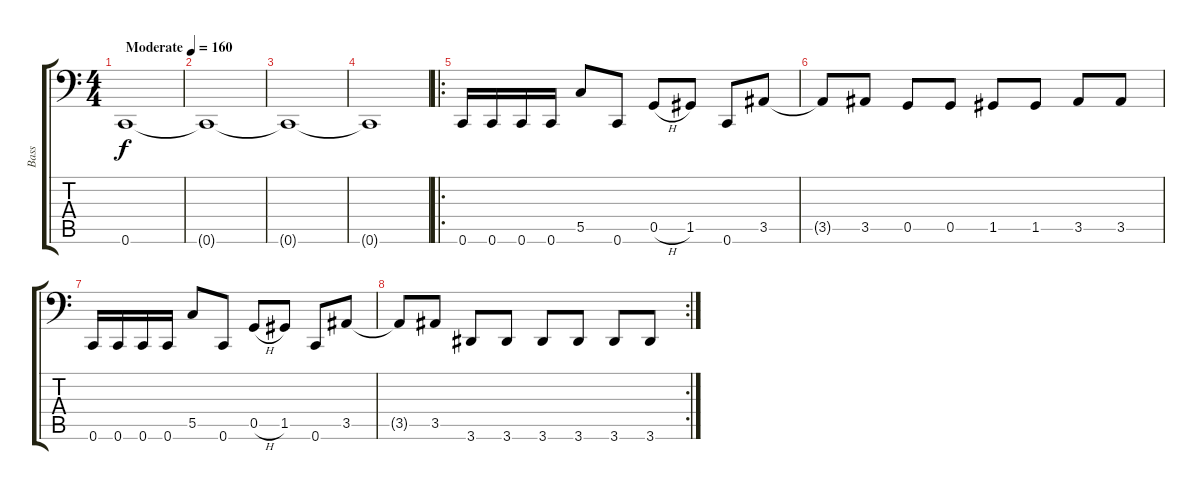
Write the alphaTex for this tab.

\track ("Bass" "Bass") {instrument electricbasspick}
\staff {score tabs}
\tuning (D3 A2 F2 C2 G1 C1) {hide}
\ts (4 4)
\tempo (160 "Moderate")
\clef f4
\ks c
0.6.1{dy f volume 13 instrument electricbasspick} |
0.6{t}.1 |
0.6{t}.1 |
0.6{t}.1 |
\ro
0.6.16 0.6.16 0.6.16 0.6.16 5.5.8 0.6.8 0.5{h}.8 1.5.8 0.6.8 3.5.8 |
3.5{t}.8 3.5.8 0.5.8 0.5.8 1.5.8 1.5.8 3.5.8 3.5.8 |
0.6.16 0.6.16 0.6.16 0.6.16 5.5.8 0.6.8 0.5{h}.8 1.5.8 0.6.8 3.5.8 |
\rc 2
3.5{t}.8 3.5.8 3.6.8 3.6.8 3.6.8 3.6.8 3.6.8 3.6.8
